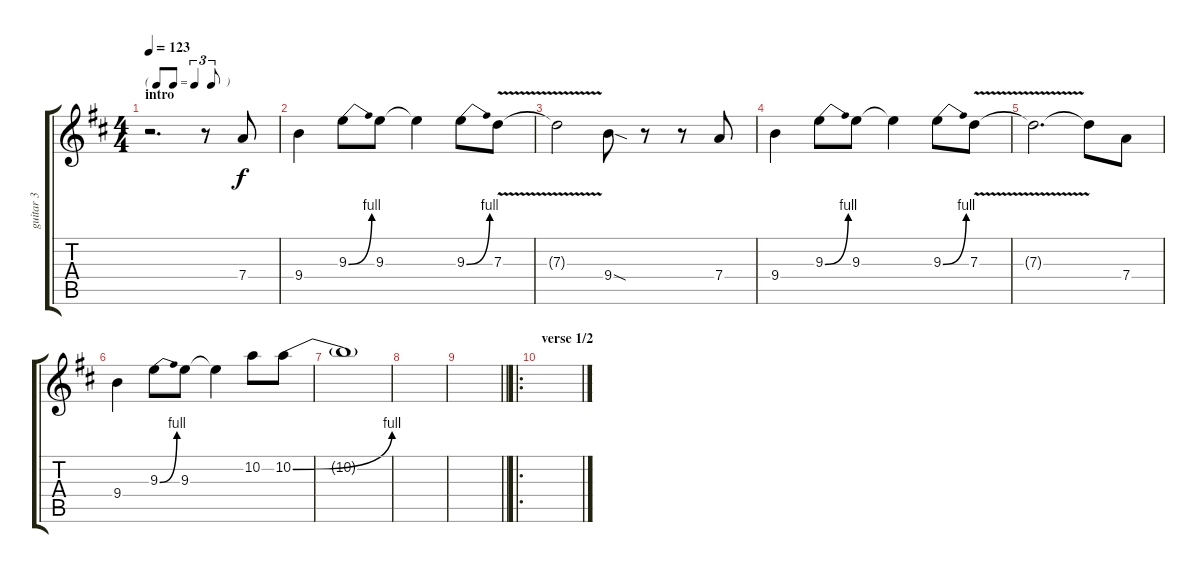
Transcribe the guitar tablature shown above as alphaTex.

\track ("guitar 3" "guitar 3") {instrument overdrivenguitar}
\staff {score tabs}
\tuning (E4 B3 G3 D3 A2 E2) {hide}
\ts (4 4)
\tf triplet8th
\section ("" "intro ")
\tempo 123
\clef g2
\ks d
r.2{d dy f instrument overdrivenguitar} r.8 7.4.8 |
9.4.4 9.3{be (bend 0 0 60 4)}.8 9.3.8 9.3{t}.4 9.3{be (bend 0 0 60 4)}.8 7.3{v}.8 |
7.3{t}.2 9.4{sod}.8 r.8 r.8 7.4.8 |
9.4.4 9.3{be (bend 0 0 60 4)}.8 9.3.8 9.3{t}.4 9.3{be (bend 0 0 60 4)}.8 7.3{v}.8 |
7.3{t}.2{d} 7.3{t}.8 7.4.8 |
9.4.4 9.3{be (bend 0 0 60 4)}.8 9.3.8 9.3{t}.4 10.2.8 10.2{be (bend 0 0 60 4)}.8 |
10.2{t}.1 |
|
\barLineRight lightlight
|
\ro
\section ("" "verse 1/2")
